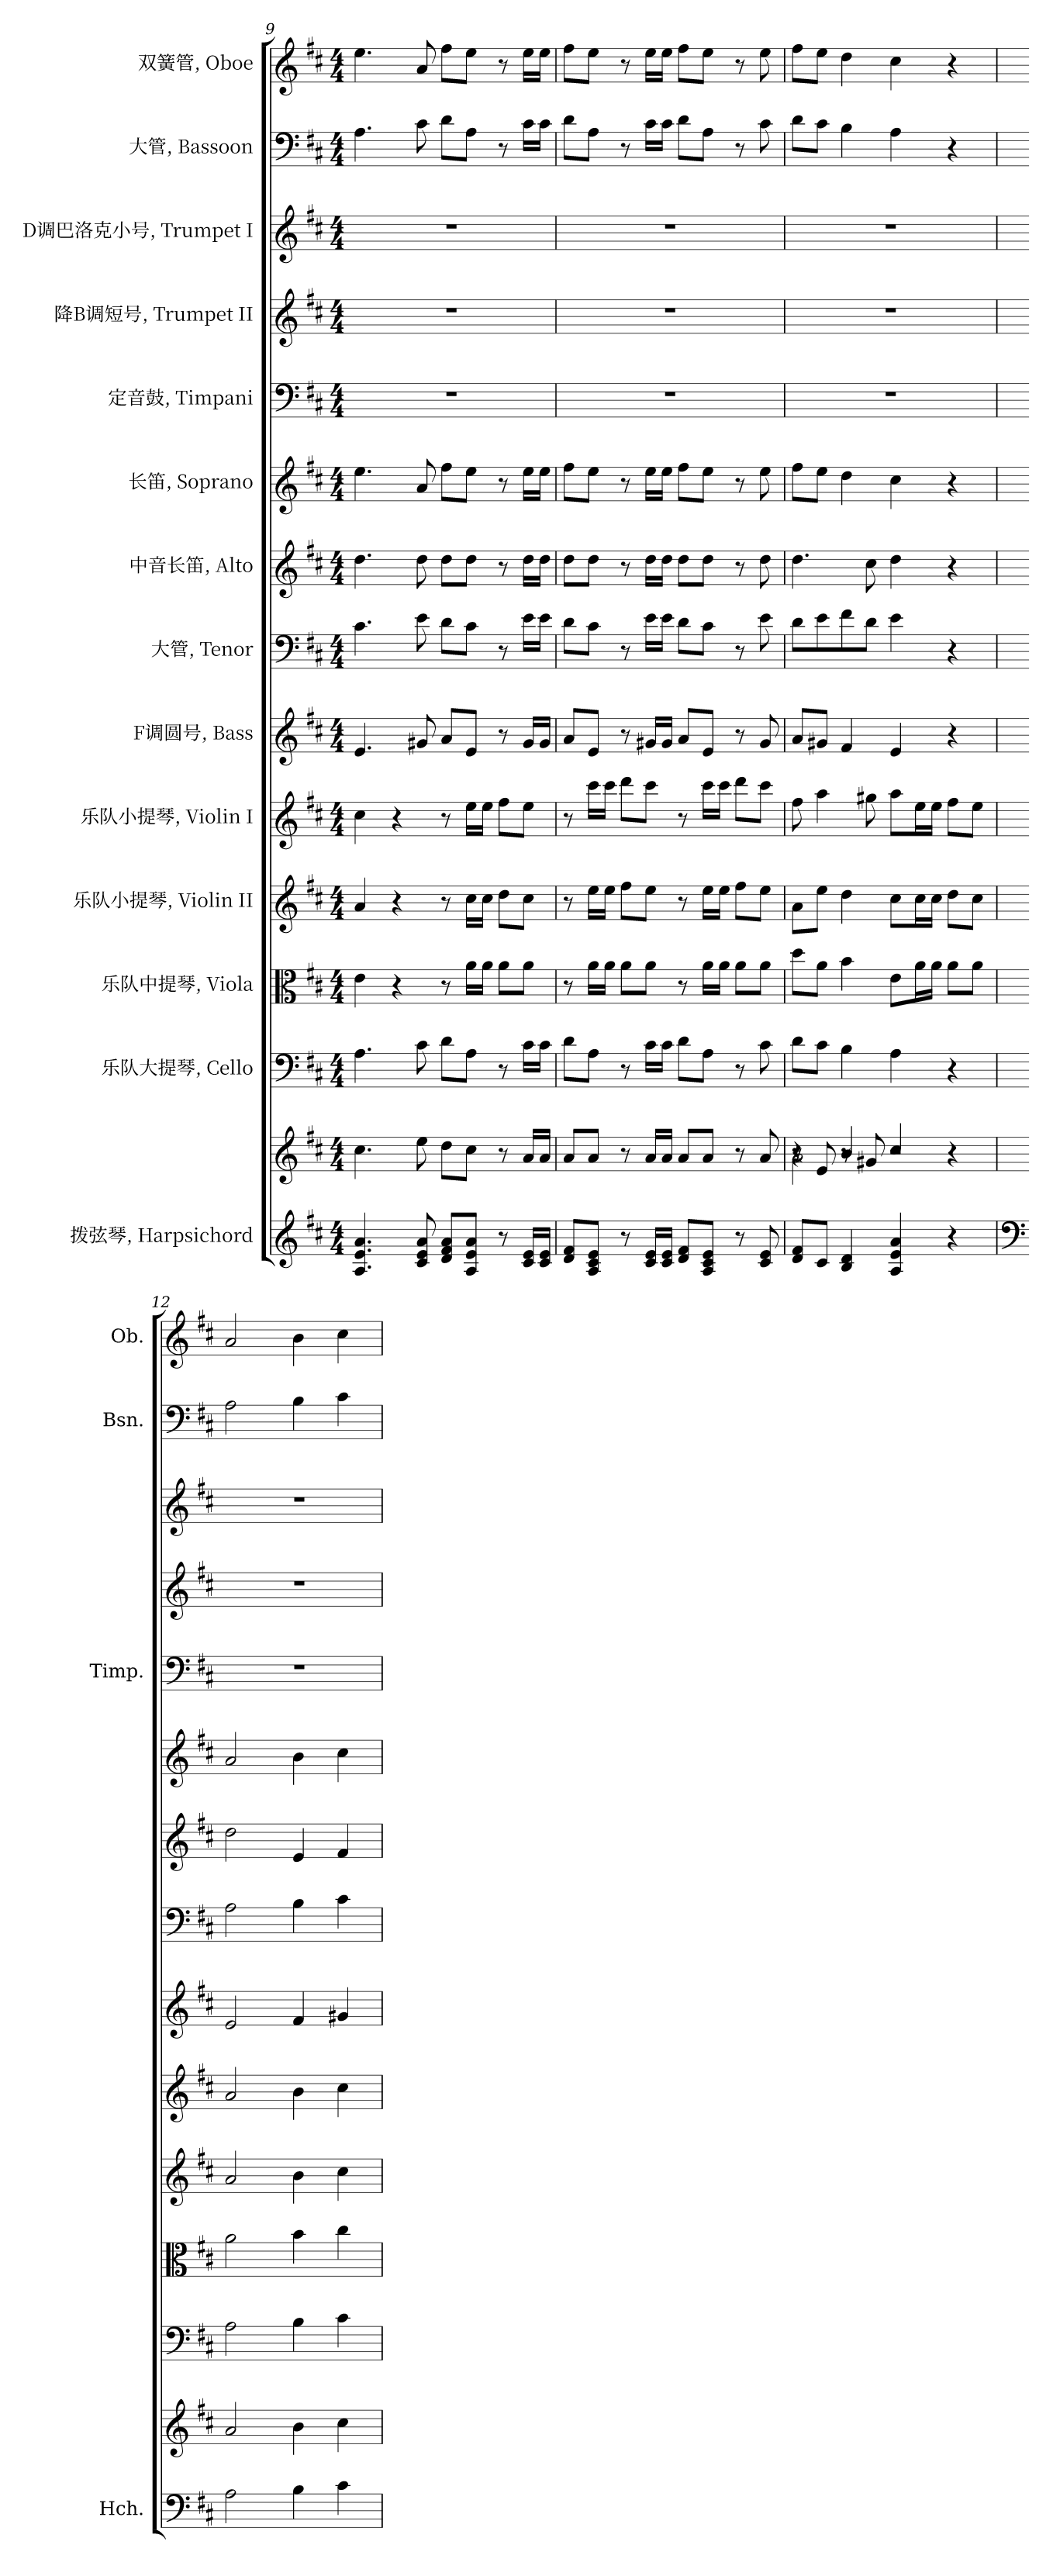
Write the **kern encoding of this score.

**kern	**kern	**kern	**kern	**kern	**kern	**kern	**kern	**kern	**kern	**kern	**kern	**kern	**kern	**kern
*part14	*part14	*part13	*part12	*part11	*part10	*part9	*part8	*part7	*part6	*part5	*part4	*part3	*part2	*part1
*staff15	*staff14	*staff13	*staff12	*staff11	*staff10	*staff9	*staff8	*staff7	*staff6	*staff5	*staff4	*staff3	*staff2	*staff1
*I"拨弦琴, Harpsichord	*	*I"乐队大提琴, Cello	*I"乐队中提琴, Viola	*I"乐队小提琴, Violin II	*I"乐队小提琴, Violin I	*I"F调圆号, Bass	*I"大管, Tenor	*I"中音长笛, Alto	*I"长笛, Soprano	*I"定音鼓, Timpani	*I"降B调短号, Trumpet II	*I"D调巴洛克小号, Trumpet I	*I"大管, Bassoon	*I"双簧管, Oboe
*I'Hch.	*	*	*	*	*	*	*	*	*	*I'Timp.	*	*	*I'Bsn.	*I'Ob.
*clefG2	*clefG2	*clefF4	*clefC3	*clefG2	*clefG2	*clefG2	*clefF4	*clefG2	*clefG2	*clefF4	*clefG2	*clefG2	*clefF4	*clefG2
*	*	*	*	*	*	*ITrd4c7	*	*ITrd3c5	*	*	*ITrd1c2	*ITrd-1c-2	*	*
*k[f#c#]	*k[f#c#]	*k[f#c#]	*k[f#c#]	*k[f#c#]	*k[f#c#]	*k[f#]	*k[f#c#]	*k[f#c#g#]	*k[f#c#]	*k[f#c#]	*k[]	*k[f#c#g#d#]	*k[f#c#]	*k[f#c#]
*M4/4	*M4/4	*M4/4	*M4/4	*M4/4	*M4/4	*M4/4	*M4/4	*M4/4	*M4/4	*M4/4	*M4/4	*M4/4	*M4/4	*M4/4
=9	=9	=9	=9	=9	=9	=9	=9	=9	=9	=9	=9	=9	=9	=9
4.A/ 4.e/ 4.a/	4.cc#\	4.A\	4e\	4a/	4cc#\	4.A/	4.c#\	4.a\	4.ee\	1r	1r	1r	4.A\	4.ee\
.	.	.	4r	4r	4r	.	.	.	.	.	.	.	.	.
8c#/ 8e/ 8a/	8ee\	8c#\	.	.	.	8c#X/	8e\	8a\	8a/	.	.	.	8c#\	8a/
8d/ 8f#/ 8a/L	8dd\L	8d\L	8r	8r	8r	8d/L	8d\L	8a\L	8ff#\L	.	.	.	8d\L	8ff#\L
8A/ 8e/ 8a/J	8cc#\J	8A\J	16a\LL	16cc#\LL	16ee\LL	8A/J	8c#\J	8a\J	8ee\J	.	.	.	8A\J	8ee\J
.	.	.	16a\JJ	16cc#\JJ	16ee\JJ	.	.	.	.	.	.	.	.	.
8r	8r	8r	8a\L	8dd\L	8ff#\L	8r	8r	8r	8r	.	.	.	8r	8r
16c#/ 16e/LL	16a/LL	16c#\LL	8a\J	8cc#\J	8ee\J	16c#/LL	16e\LL	16a\LL	16ee\LL	.	.	.	16c#\LL	16ee\LL
16c#/ 16e/JJ	16a/JJ	16c#\JJ	.	.	.	16c#/JJ	16e\JJ	16a\JJ	16ee\JJ	.	.	.	16c#\JJ	16ee\JJ
!!LO:PB:g=z
=10	=10	=10	=10	=10	=10	=10	=10	=10	=10	=10	=10	=10	=10	=10
8d/ 8f#/L	8a/L	8d\L	8r	8r	8r	8d/L	8d\L	8a\L	8ff#\L	1r	1r	1r	8d\L	8ff#\L
8A/ 8c#/ 8e/J	8a/J	8A\J	16a\LL	16ee\LL	16ccc#\LL	8A/J	8c#\J	8a\J	8ee\J	.	.	.	8A\J	8ee\J
.	.	.	16a\JJ	16ee\JJ	16ccc#\JJ	.	.	.	.	.	.	.	.	.
8r	8r	8r	8a\L	8ff#\L	8ddd\L	8r	8r	8r	8r	.	.	.	8r	8r
16c#/ 16e/LL	16a/LL	16c#\LL	8a\J	8ee\J	8ccc#\J	16c#X/LL	16e\LL	16a\LL	16ee\LL	.	.	.	16c#\LL	16ee\LL
16c#/ 16e/JJ	16a/JJ	16c#\JJ	.	.	.	16c#/JJ	16e\JJ	16a\JJ	16ee\JJ	.	.	.	16c#\JJ	16ee\JJ
8d/ 8f#/L	8a/L	8d\L	8r	8r	8r	8d/L	8d\L	8a\L	8ff#\L	.	.	.	8d\L	8ff#\L
8A/ 8c#/ 8e/J	8a/J	8A\J	16a\LL	16ee\LL	16ccc#\LL	8A/J	8c#\J	8a\J	8ee\J	.	.	.	8A\J	8ee\J
.	.	.	16a\JJ	16ee\JJ	16ccc#\JJ	.	.	.	.	.	.	.	.	.
8r	8r	8r	8a\L	8ff#\L	8ddd\L	8r	8r	8r	8r	.	.	.	8r	8r
8c#/ 8e/	8a/	8c#\	8a\J	8ee\J	8ccc#\J	8c#/	8e\	8a\	8ee\	.	.	.	8c#\	8ee\
=11	=11	=11	=11	=11	=11	=11	=11	=11	=11	=11	=11	=11	=11	=11
*	*^	*	*	*	*	*	*	*	*	*	*	*	*	*
*	*	*^	*	*	*	*	*	*	*	*	*	*	*	*	*
8d/ 8f#/L	4r	2a\	8r	8d\L	8dd\L	8a\L	8ff#\	8d/L	8d\L	4.a\	8ff#\L	1r	1r	1r	8d\L	8ff#\L
8c#/J	.	.	8e/	8c#\J	8a\J	8ee\J	4aa\	8c#X/J	8e\	.	8ee\J	.	.	.	8c#\J	8ee\J
4B/ 4d/	4b/	.	8r	4B\	4b\	4dd\	.	4B/	8f#\	.	4dd\	.	.	.	4B\	4dd\
.	.	.	8g#X/	.	.	.	8gg#X\	.	8d\J	8g#\	.	.	.	.	.	.
4A/ 4e/ 4a/	2r	2r	4cc#/	4A\	8e\L	8cc#\L	8aa\L	4A/	4e\	4a\	4cc#\	.	.	.	4A\	4cc#\
.	.	.	.	.	16a\L	16cc#\L	16ee\L	.	.	.	.	.	.	.	.	.
.	.	.	.	.	16a\JJ	16cc#\JJ	16ee\JJ	.	.	.	.	.	.	.	.	.
4r	.	.	4r	4r	8a\L	8dd\L	8ff#\L	4r	4r	4r	4r	.	.	.	4r	4r
.	.	.	.	.	8a\J	8cc#\J	8ee\J	.	.	.	.	.	.	.	.	.
*	*v	*v	*v	*	*	*	*	*	*	*	*	*	*	*	*	*
=12	=12	=12	=12	=12	=12	=12	=12	=12	=12	=12	=12	=12	=12	=12
*clefF4	*	*	*	*	*	*	*	*	*	*	*	*	*	*
2A\	2a/	2A\	2a\	2a/	2a/	2A/	2A\	2a\	2a/	1r	1r	1r	2A\	2a/
4B\	4b\	4B\	4b\	4b\	4b\	4B/	4B\	4B/	4b\	.	.	.	4B\	4b\
4c#\	4cc#\	4c#\	4cc#\	4cc#\	4cc#\	4c#X/	4c#\	4c#/	4cc#\	.	.	.	4c#\	4cc#\
=	=	=	=	=	=	=	=	=	=	=	=	=	=	=
*-	*-	*-	*-	*-	*-	*-	*-	*-	*-	*-	*-	*-	*-	*-
